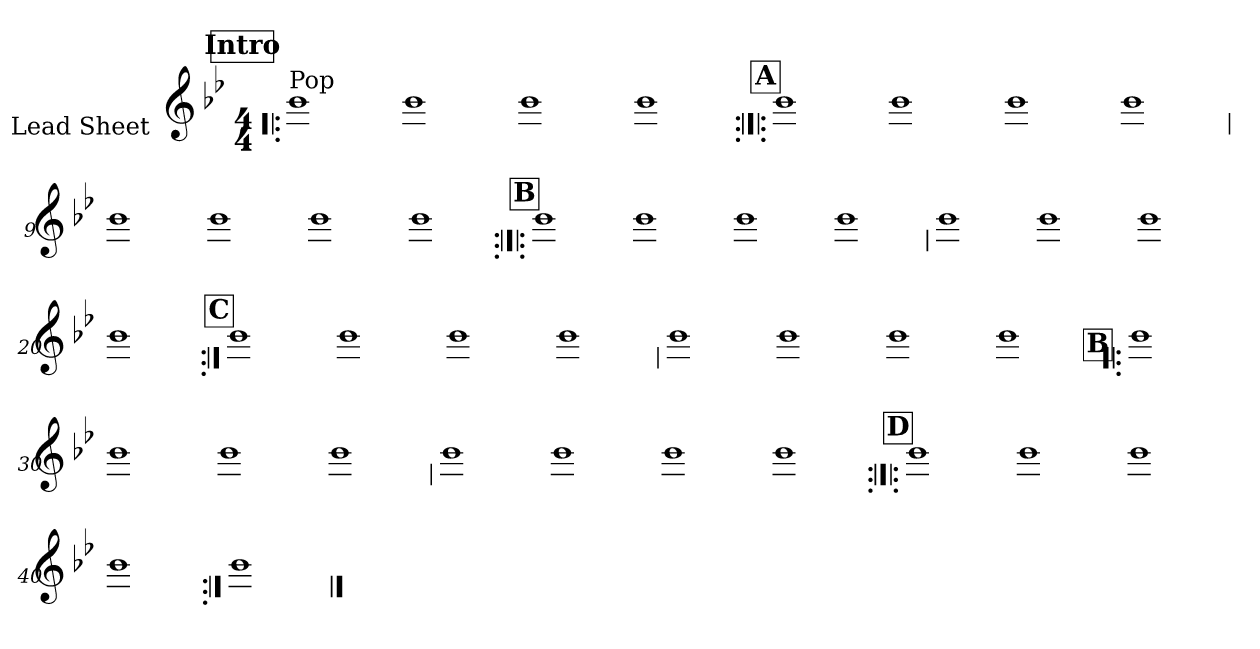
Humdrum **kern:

**kern
*part1
*staff1
*I"Lead Sheet
*stria0
*clefG2
*k[b-e-]
*B-:
*M4/4
*MM102
!!LO:REH:place=s1:a:t=Intro
=1!|:
!LO:TX:a:t=Pop
1b-
=2-
1b-
=3-
1b-
=4-
1b-
!!LO:LB:g=z
!!LO:REH:place=s1:a:t=A
=5:|!|:
1b-
=6-
1b-
=7-
1b-
=8-
1b-
!!LO:LB:g=z
=9
1b-
=10-
1b-
=11-
1b-
=12-
1b-
!!LO:LB:g=z
!!LO:REH:place=s1:a:t=B
=13:|!|:
1b-
=14-
1b-
=15-
1b-
=16-
1b-
!!LO:LB:g=z
=17
1b-
=18-
1b-
=19-
1b-
=20-
1b-
!!LO:LB:g=z
!!LO:REH:place=s1:a:t=C
=21:|!
1b-
=22-
1b-
=23-
1b-
=24-
1b-
!!LO:LB:g=z
=25
1b-
=26-
1b-
=27-
1b-
=28-
1b-
!!LO:LB:g=z
!!LO:REH:place=s1:a:t=B
=29!|:
1b-
=30-
1b-
=31-
1b-
=32-
1b-
!!LO:LB:g=z
=33
1b-
=34-
1b-
=35-
1b-
=36-
1b-
!!LO:LB:g=z
!!LO:REH:place=s1:a:t=D
=37:|!|:
1b-
=38-
1b-
=39-
1b-
=40-
1b-
!!LO:LB:g=z
=41:|!
1b-
==
*-
